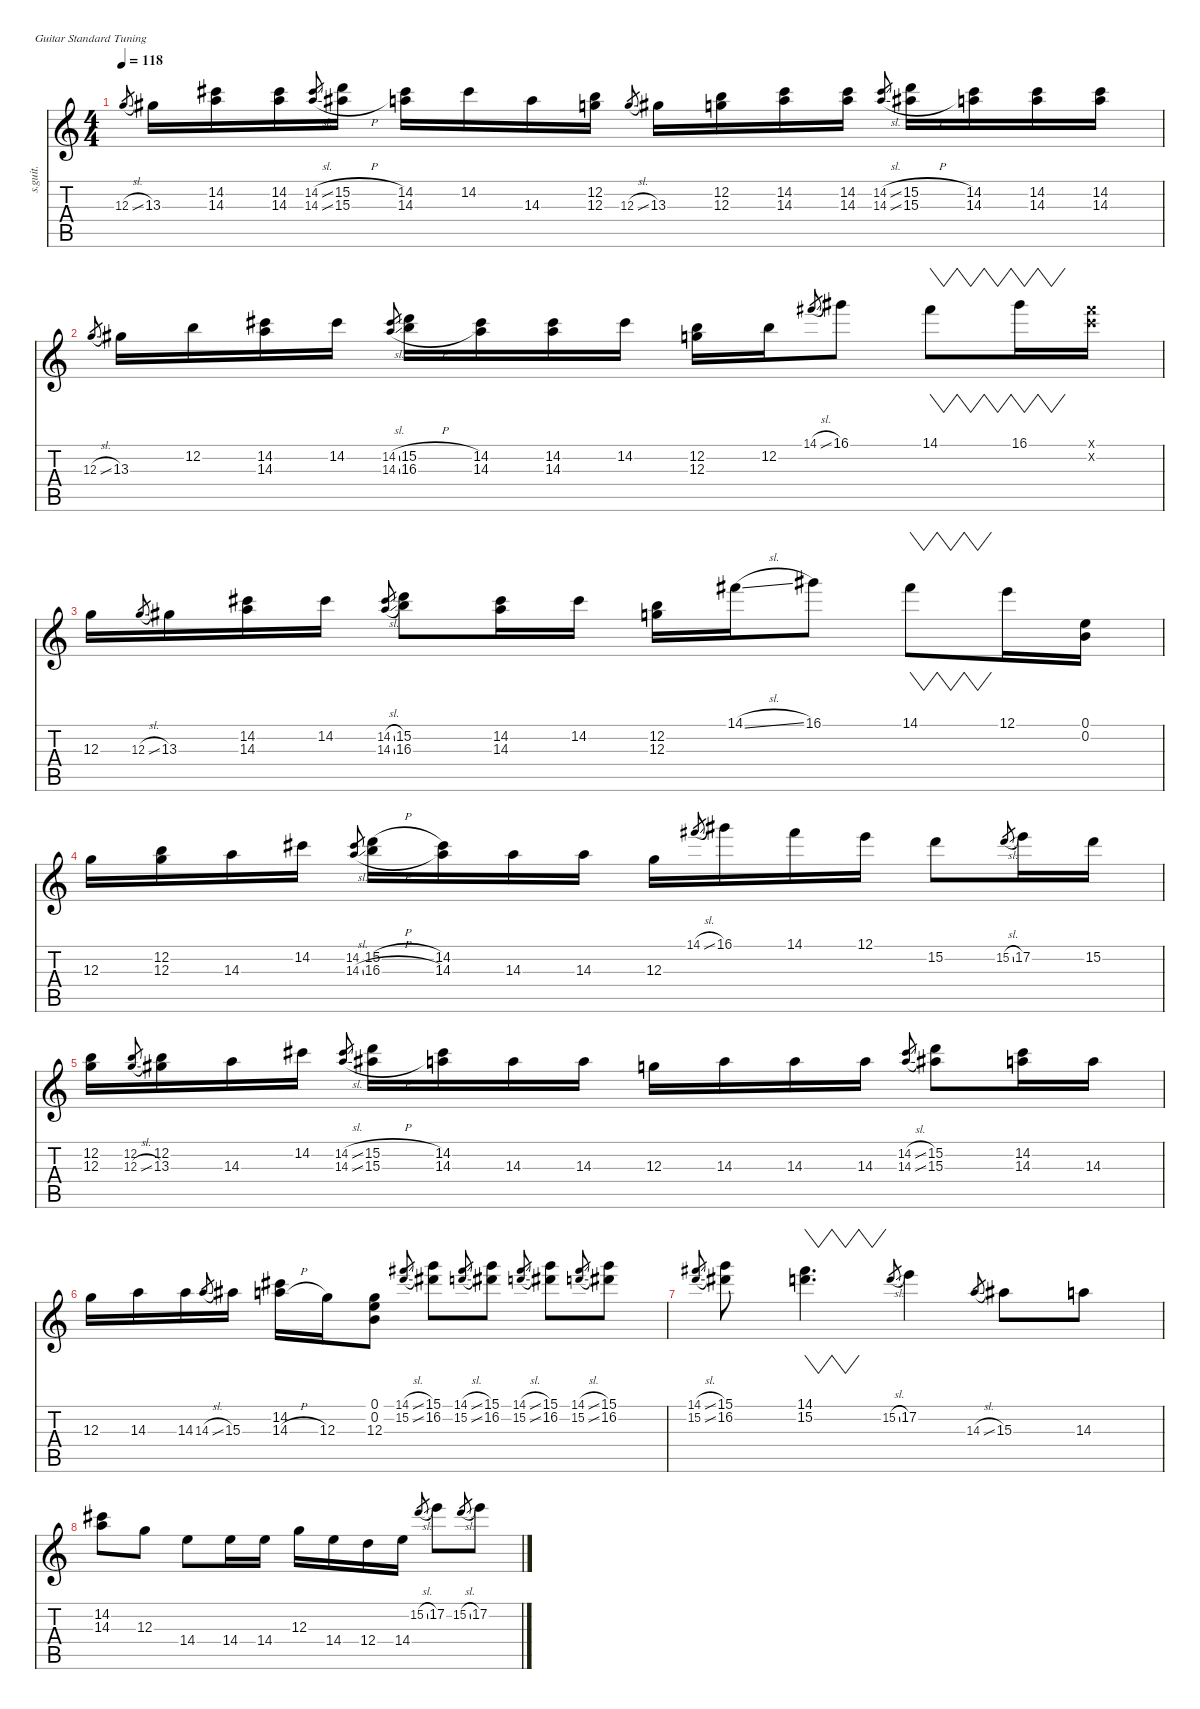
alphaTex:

\defaultSystemsLayout 4
\hideDynamics
\bracketExtendMode nobrackets
\otherSystemsTrackNameOrientation horizontal
\track ("Jimi Hendrix-Guitar" "s.guit.") {instrument acousticguitarsteel}
\staff {score tabs}
\tuning (E4 B3 G3 D3 A2 E2)
\ts (4 4)
\tempo 118
\clef g2
\ks c
12.3{sl}.8{gr dy ff} 13.3{acc #}.16{dy fff} (14.2{acc #} 14.3).16 (14.2{acc #} 14.3).16 (14.2{sl acc #} 14.3{sl}).8{gr dy ff} (15.2{h} 15.3{h acc #}).16{dy fff} (14.2{acc #} 14.3).16 14.2{acc #}.16 14.3.16 (12.2 12.3).16 12.3{sl}.8{gr dy ff} 13.3{acc #}.16{dy fff} (12.2 12.3).16 (14.2{acc #} 14.3).16 (14.2{acc #} 14.3).16 (14.2{sl acc #} 14.3{sl}).8{gr dy ff} (15.2{h} 15.3{h acc #}).16{dy fff} (14.2{acc #} 14.3).16 (14.2{acc #} 14.3).16 (14.2{acc #} 14.3).16 |
12.3{sl}.8{gr dy ff} 13.3{acc #}.16{dy fff} 12.2.16 (14.2{acc #} 14.3).16 14.2{acc #}.16 (14.2{sl acc #} 14.3{sl}).8{gr dy ff} (15.2{h} 16.3{h}).16{dy fff} (14.2{acc #} 14.3).16 (14.2{acc #} 14.3).16 14.2{acc #}.16 (12.2 12.3).16 12.2.16 14.1{sl acc #}.8{gr dy ff} 16.1{acc #}.8{dy fff} 14.1{acc #}.8{vw} 16.1{acc #}.16{vw} (14.1{x acc #} 14.2{x acc #}).16 |
12.3.16 12.3{sl}.8{gr dy ff} 13.3{acc #}.16{dy fff} (14.2{acc #} 14.3).16 14.2{acc #}.16 (14.2{sl acc #} 14.3{sl}).8{gr dy ff} (15.2 16.3).8{dy fff} (14.2{acc #} 14.3).16 14.2{acc #}.16 (12.2 12.3).16 14.1{sl acc #}.16 16.1{acc #}.8 14.1{acc #}.8{vw} 12.1.16 (0.1 0.2).16 |
12.3.16 (12.2 12.3).16 14.3.16 14.2{acc #}.16 (14.2{acc #} 14.3{sl}).8{gr dy ff} (15.2{h} 16.3{h}).16{dy fff} (14.2{acc #} 14.3).16 14.3.16 14.3.16 12.3.16 14.1{sl acc #}.8{gr dy ff} 16.1{acc #}.16{dy fff} 14.1{acc #}.16 12.1.16 15.2.8 15.2{sl}.8{gr dy ff} 17.2.16{dy fff} 15.2.16 |
(12.2 12.3).16 (12.2 12.3{sl}).8{gr dy ff} (12.2 13.3{acc #}).16{dy fff} 14.3.16 14.2{acc #}.16 (14.2{sl acc #} 14.3{sl}).8{gr dy ff} (15.2{h} 15.3{h acc #}).16{dy fff} (14.2{acc #} 14.3).16 14.3.16 14.3.16 12.3.16 14.3.16 14.3.16 14.3.16 (14.2{sl acc #} 14.3{sl}).8{gr dy ff} (15.2 15.3{acc #}).8{dy fff} (14.2{acc #} 14.3).16 14.3.16 |
12.3.16 14.3.16 14.3.16 14.3{sl}.8{gr dy ff} 15.3{acc #}.16{dy fff} (14.2{acc #} 14.3{h}).16 12.3.16 (0.1 0.2 12.3).8 (14.1{sl acc #} 15.2{sl}).8{gr dy ff} (15.1 16.2{acc #}).8{dy fff} (14.1{sl acc #} 15.2{sl}).8{gr dy ff} (15.1 16.2{acc #}).8{dy fff} (14.1{sl acc #} 15.2{sl}).8{gr dy ff} (15.1 16.2{acc #}).8{dy fff} (14.1{sl acc #} 15.2{sl}).8{gr dy ff} (15.1 16.2{acc #}).8{dy fff} |
(14.1{sl acc #} 15.2{sl}).8{gr dy ff} (15.1 16.2{acc #}).8{dy fff} (14.1{acc #} 15.2).4{vw d} 15.2{sl}.8{gr dy ff} 17.2.4{dy fff} 14.3{sl}.8{gr dy ff} 15.3{acc #}.8{dy fff} 14.3.8 |
(14.2{acc #} 14.3).8 12.3.8 14.4.8 14.4.16 14.4.16 12.3.16 14.4.16 12.4.16 14.4.16 15.2{sl}.8{gr dy ff} 17.2.8{dy fff} 15.2{sl}.8{gr dy ff} 17.2.8{dy fff}
